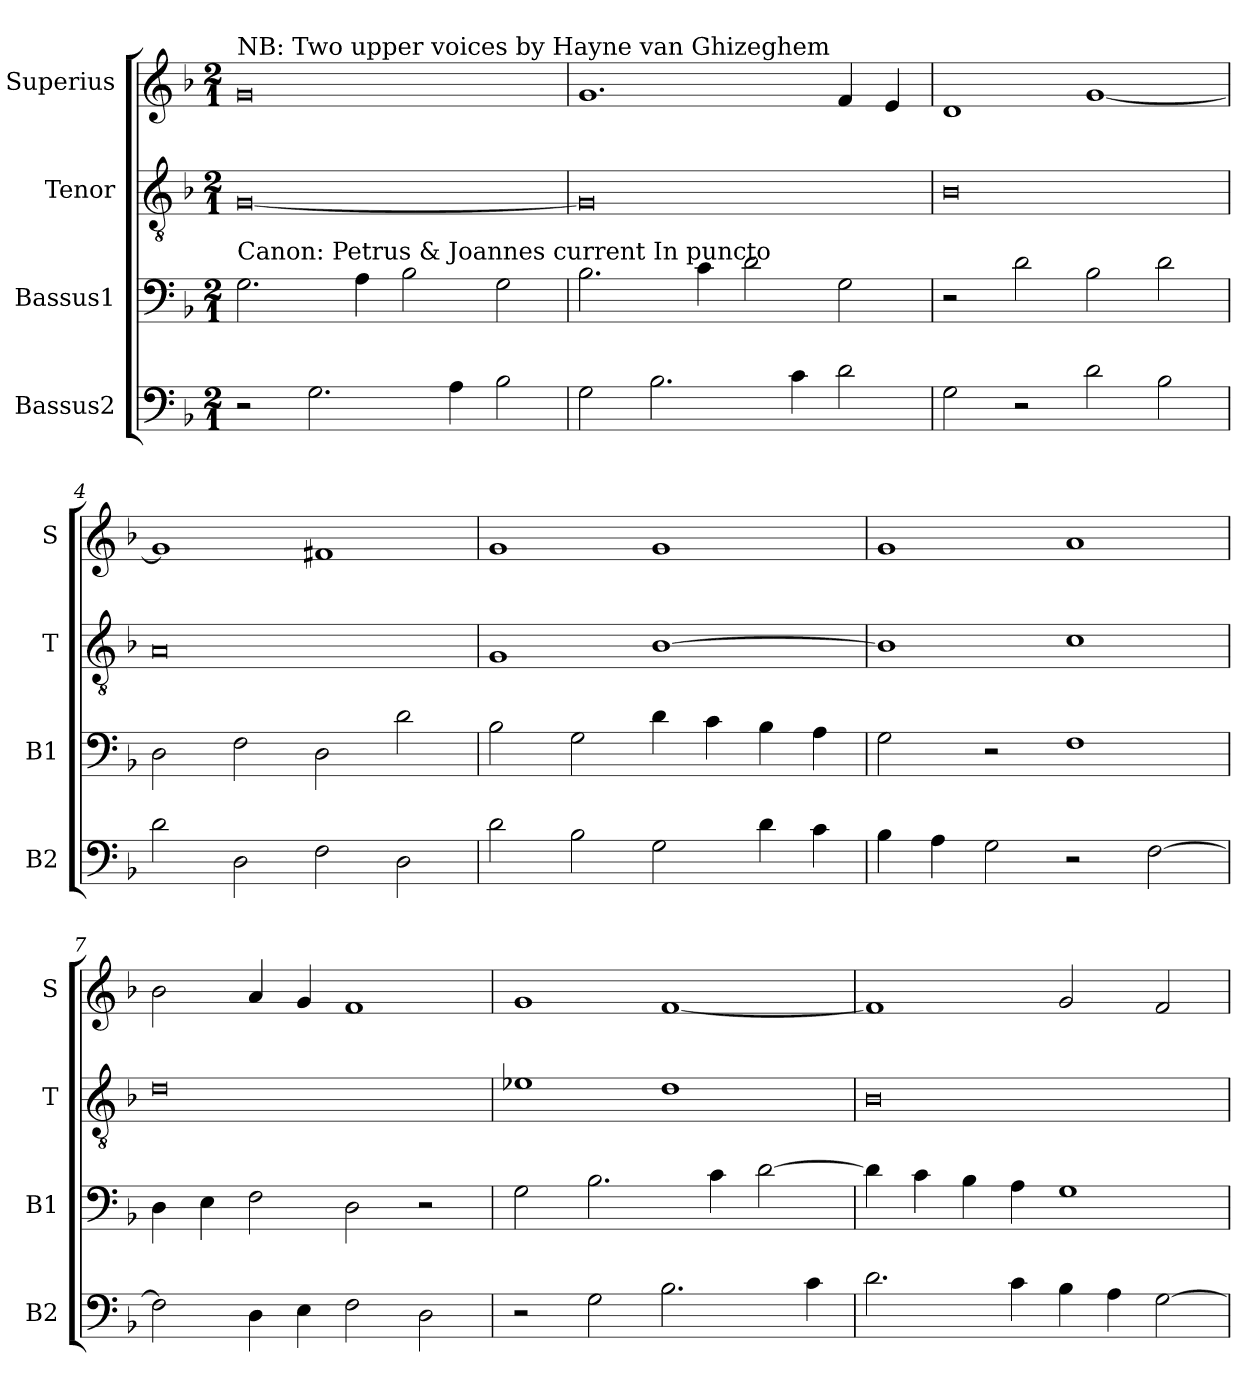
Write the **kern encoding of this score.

**kern	**kern	**kern	**kern
*part4	*part3	*part2	*part1
*staff4	*staff3	*staff2	*staff1
*I"Bassus2	*I"Bassus1	*I"Tenor	*I"Superius
*I'B2	*I'B1	*I'T	*I'S
*clefF4	*clefF4	*clefGv2	*clefG2
*k[b-]	*k[b-]	*k[b-]	*k[b-]
*M2/1	*M2/1	*M2/1	*M2/1
=1	=1	=1	=1
!	!	!	!LO:TX:a:t=NB&colon; Two upper voices by Hayne van Ghizeghem
!	!LO:TX:a:t=Canon&colon; Petrus & Joannes current In puncto	!	!
2r	2.G\	[0G	0g
2.G\	.	.	.
.	4A\	.	.
.	2B-\	.	.
4A\	.	.	.
2B-\	2G\	.	.
=2	=2	=2	=2
2G\	2.B-\	0G]	1.g
2.B-\	.	.	.
.	4c\	.	.
.	2d\	.	.
4c\	.	.	.
2d\	2G\	.	4f/
.	.	.	4e/
=3	=3	=3	=3
2G\	2r	0B-	1d
2r	2d\	.	.
2d\	2B-\	.	[1g
2B-\	2d\	.	.
=4	=4	=4	=4
2d\	2D\	0A	1g]
2D\	2F\	.	.
2F\	2D\	.	1f#X
2D\	2d\	.	.
=5	=5	=5	=5
2d\	2B-\	1G	1g
2B-\	2G\	.	.
2G\	4d\	[1B-	1g
.	4c\	.	.
4d\	4B-\	.	.
4c\	4A\	.	.
=6	=6	=6	=6
4B-\	2G\	1B-]	1g
4A\	.	.	.
2G\	2r	.	.
2r	1F	1c	1a
[2F\	.	.	.
=7	=7	=7	=7
2F\]	4D\	0d	2b-\
.	4E\	.	.
4D\	2F\	.	4a/
4E\	.	.	4g/
2F\	2D\	.	1f
2D\	2r	.	.
=8	=8	=8	=8
2r	2G\	1e-X	1g
2G\	2.B-\	.	.
2.B-\	.	1d	[1f
.	4c\	.	.
.	[2d\	.	.
4c\	.	.	.
=9	=9	=9	=9
2.d\	4d\]	0B-	1f]
.	4c\	.	.
.	4B-\	.	.
4c\	4A\	.	.
4B-\	1G	.	2g/
4A\	.	.	.
[2G\	.	.	2f/
=	=	=	=
*-	*-	*-	*-
